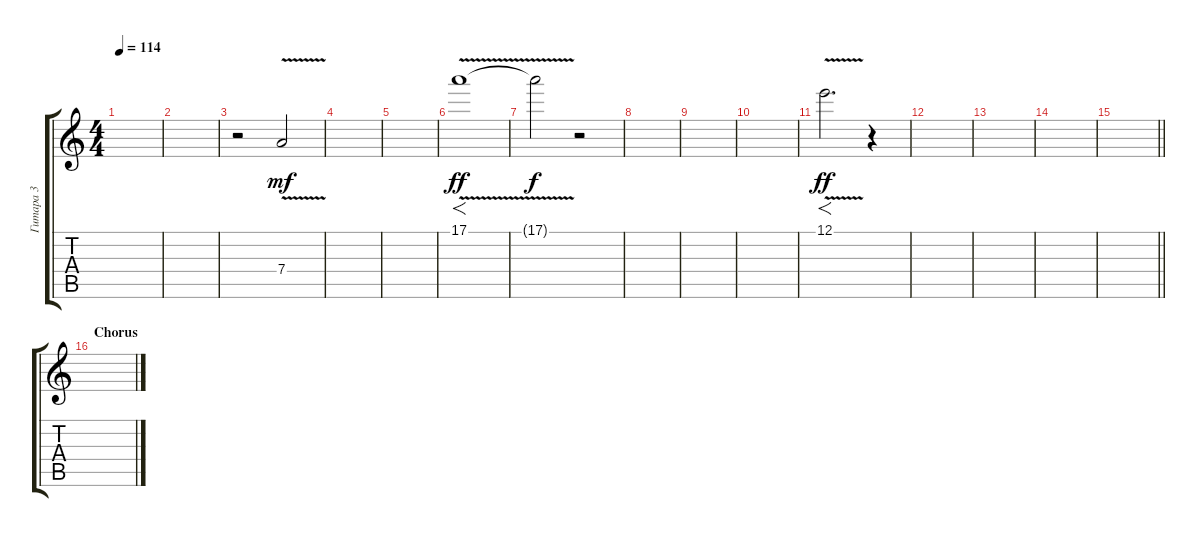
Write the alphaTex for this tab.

\track ("Гитара 3" "Гитара 3") {instrument distortionguitar}
\staff {score tabs}
\tuning (E4 B3 G3 D3 A2 E2) {hide}
\ts (4 4)
\tempo 114
\clef g2
\ks aminor
|
|
r.2 7.4{v}.2{dy mf} |
|
|
17.1{v}.1{f dy ff} |
17.1{t}.2{dy f} r.2 |
|
|
|
12.1{v}.2{f d dy ff} r.4 |
|
|
|
\barLineRight lightlight
|
\section ("" "Chorus")
